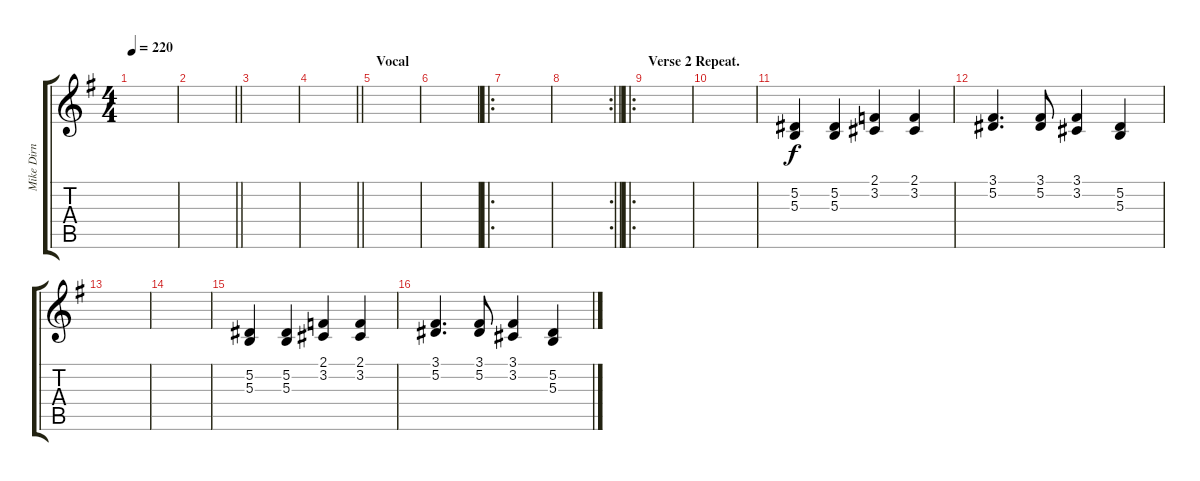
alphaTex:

\track ("Mike Dirn Back Up Vocals" "Mike Dirn ") {instrument altosax}
\staff {score tabs}
\tuning (Eb4 Bb3 Gb3 Db3 Ab2 Eb2) {hide}
\ts (4 4)
\tempo 220
\clef g2
\ks g
|
\barLineRight lightlight
|
|
\barLineRight lightlight
|
\section ("" "Vocal")
|
|
\ro
|
\rc 2
\barLineRight lightlight
|
\ro
\section ("" "Verse 2 Repeat.")
|
|
(5.2 5.3).4 (5.2 5.3).4 (2.1 3.2).4 (2.1 3.2).4 |
(3.1 5.2).4{d} (3.1 5.2).8 (3.1 3.2).4 (5.2 5.3).4 |
|
|
(5.2 5.3).4 (5.2 5.3).4 (2.1 3.2).4 (2.1 3.2).4 |
(3.1 5.2).4{d} (3.1 5.2).8 (3.1 3.2).4 (5.2 5.3).4
